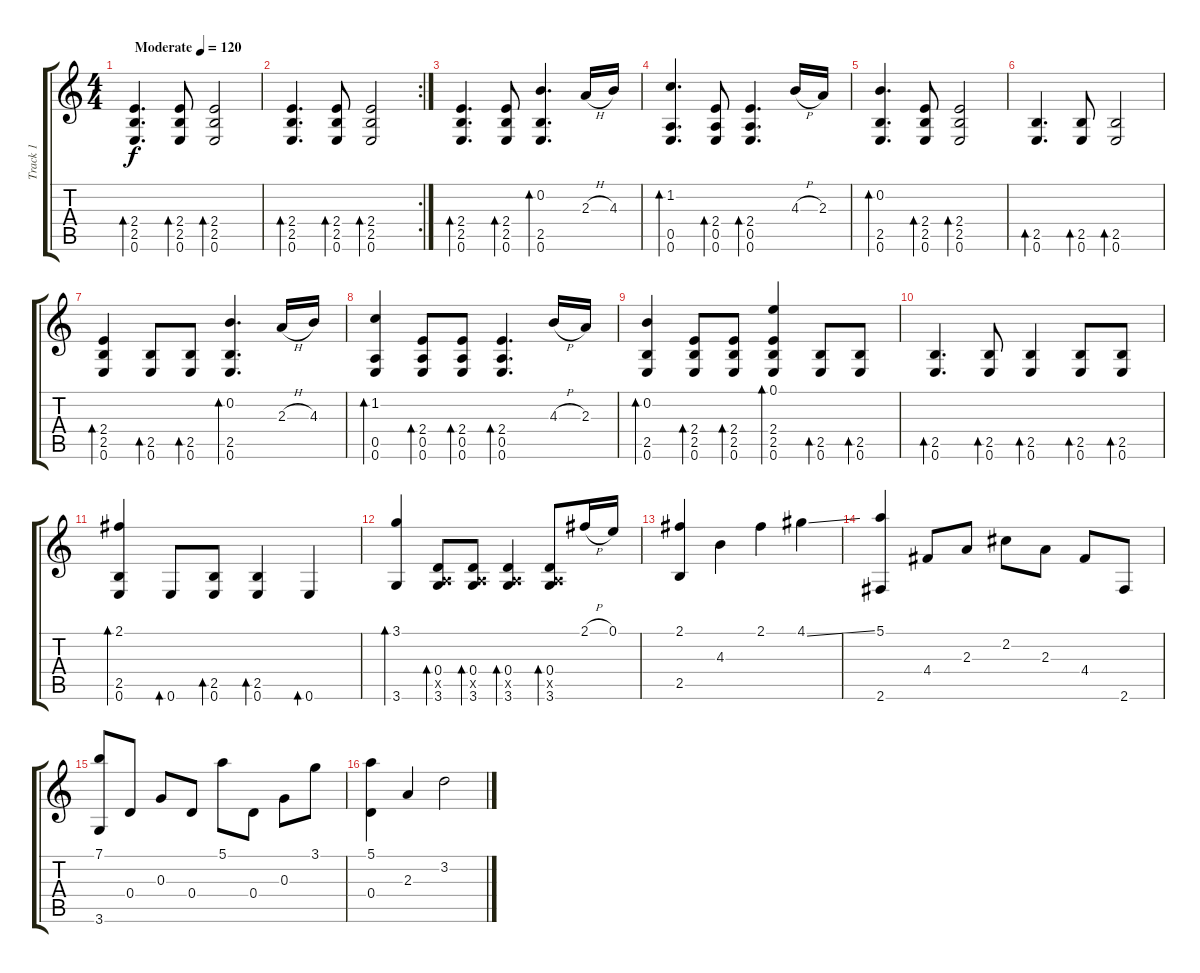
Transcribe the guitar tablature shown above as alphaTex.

\track ("Track 1" "Track 1") {instrument acousticguitarsteel}
\staff {score tabs}
\tuning (E4 B3 G3 D3 A2 E2) {hide}
\ts (4 4)
\tempo (120 "Moderate")
\clef g2
\ks c
(2.4 2.5 0.6).4{d bd 60 dy f instrument acousticguitarsteel} (2.4 2.5 0.6).8{bd 60} (2.4 2.5 0.6).2{bd 60} |
\rc 2
(2.4 2.5 0.6).4{d bd 60} (2.4 2.5 0.6).8{bd 60} (2.4 2.5 0.6).2{bd 60} |
(2.4 2.5 0.6).4{d bd 60} (2.4 2.5 0.6).8{bd 60} (0.2 2.5 0.6).4{d bd 60} 2.3{h}.16 4.3.16 |
(1.2 0.5 0.6).4{d bd 60} (2.4 0.5 0.6).8{bd 60} (2.4 0.5 0.6).4{d bd 60} 4.3{h}.16 2.3.16 |
(0.2 2.5 0.6).4{d bd 60} (2.4 2.5 0.6).8{bd 60} (2.4 2.5 0.6).2{bd 60} |
(2.5 0.6).4{d bd 60} (2.5 0.6).8{bd 60} (2.5 0.6).2{bd 60} |
(2.4 2.5 0.6).4{bd 60} (2.5 0.6).8{bd 60} (2.5 0.6).8{bd 60} (0.2 2.5 0.6).4{d bd 60} 2.3{h}.16 4.3.16 |
(1.2 0.5 0.6).4{bd 60} (2.4 0.5 0.6).8{bd 60} (2.4 0.5 0.6).8{bd 60} (2.4 0.5 0.6).4{d bd 60} 4.3{h}.16 2.3.16 |
(0.2 2.5 0.6).4{bd 60} (2.4 2.5 0.6).8{bd 60} (2.4 2.5 0.6).8{bd 60} (0.1 2.4 2.5 0.6).4{bd 60} (2.5 0.6).8{bd 60} (2.5 0.6).8{bd 60} |
(2.5 0.6).4{d bd 60} (2.5 0.6).8{bd 60} (2.5 0.6).4{bd 60} (2.5 0.6).8{bd 60} (2.5 0.6).8{bd 60} |
(2.1 2.5 0.6).4{bd 60} 0.6.8{bd 60} (2.5 0.6).8{bd 60} (2.5 0.6).4{bd 60} 0.6.4{bd 60} |
(3.1 3.6).4{bd 60} (0.4 0.5{x} 3.6).8{bd 60} (0.4 0.5{x} 3.6).8{bd 60} (0.4 0.5{x} 3.6).4{bd 60} (0.4 0.5{x} 3.6).8{bd 60} 2.1{h}.16 0.1.16 |
(2.1 2.5).4 4.3.4 2.1.4 4.1{ss}.4 |
(5.1 2.6).4 4.4.8 2.3.8 2.2.8 2.3.8 4.4.8 2.6.8 |
(7.1 3.6).8 0.4.8 0.3.8 0.4.8 5.1.8 0.4.8 0.3.8 3.1.8 |
(5.1 0.4).4 2.3.4 3.2.2
